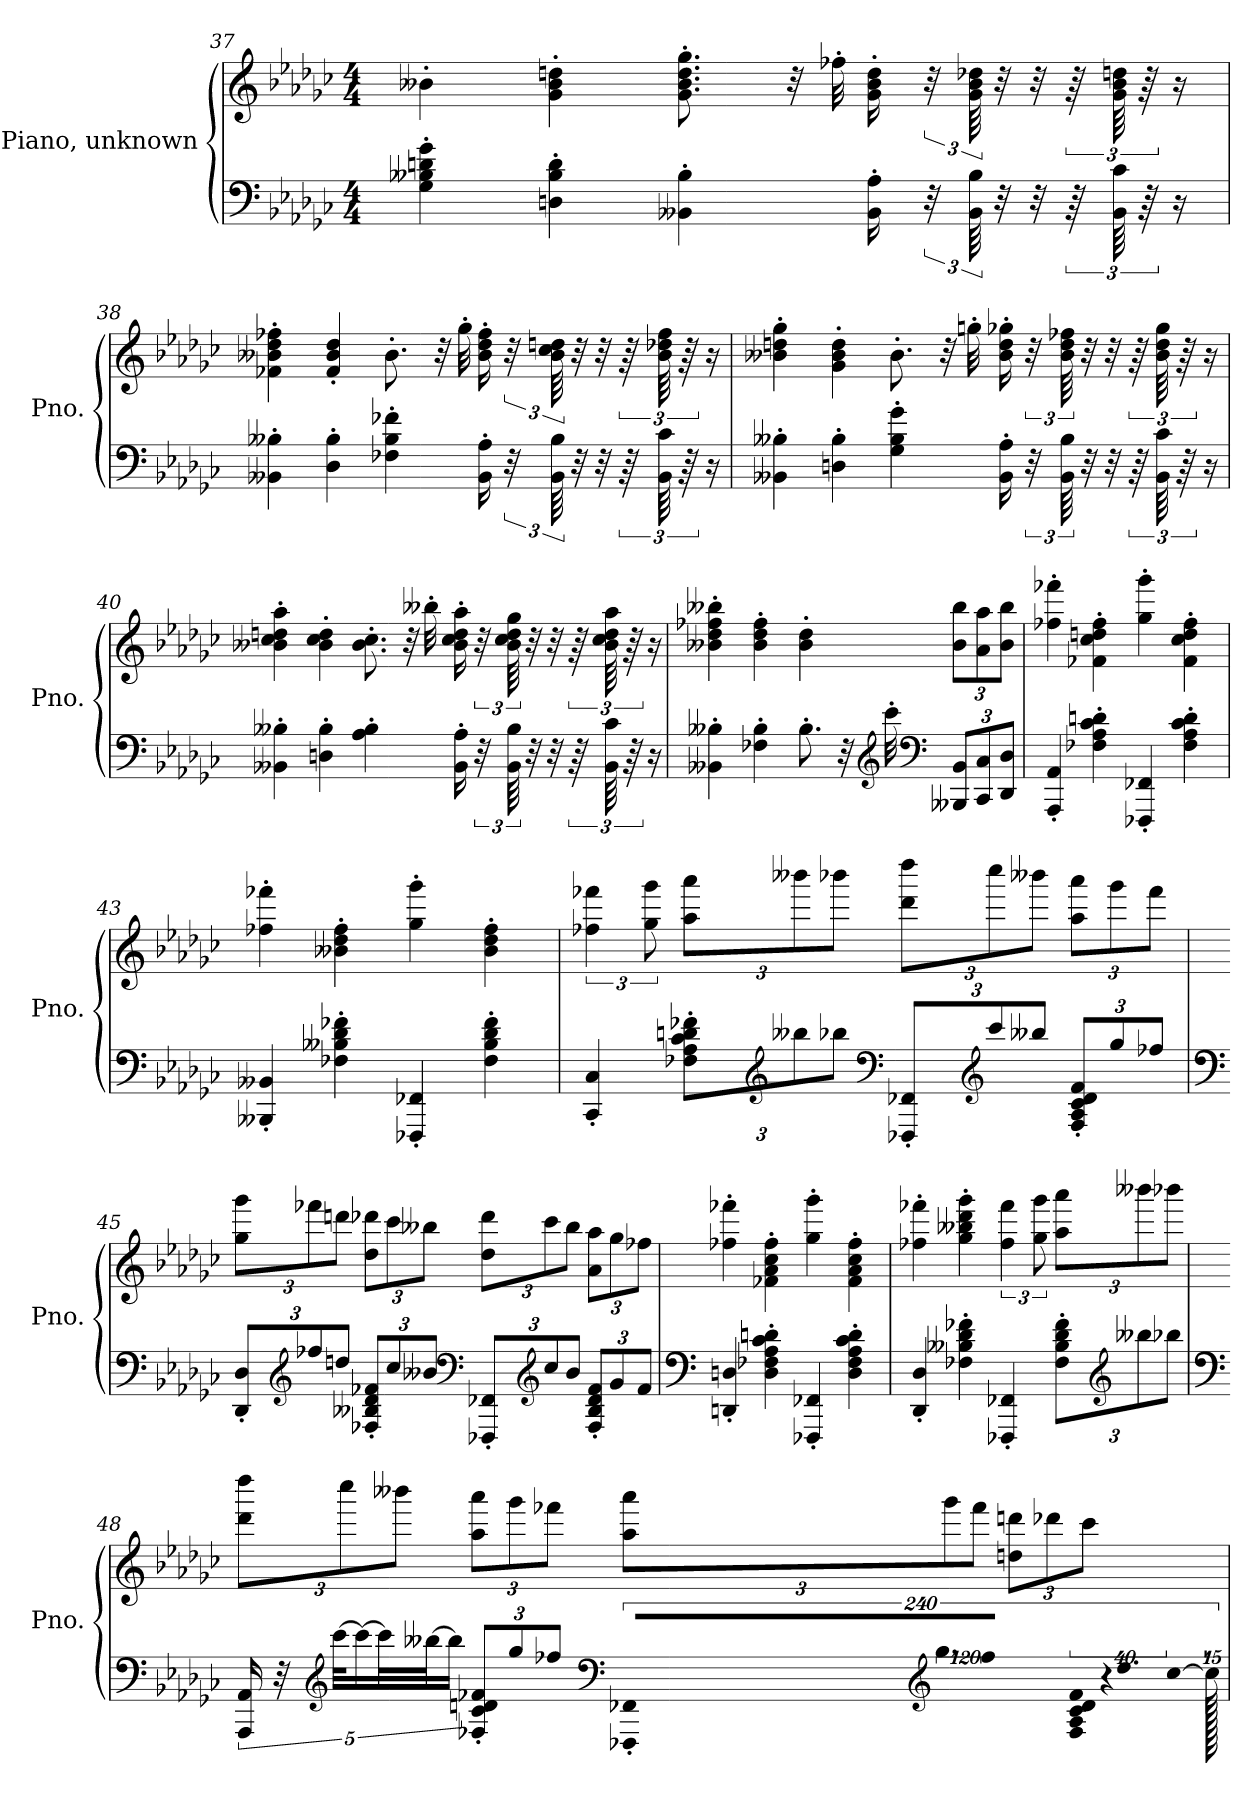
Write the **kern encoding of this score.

**kern	**kern
*part1	*part1
*staff2	*staff1
*I"Piano, unknown	*
*I'Pno.	*
*clefF4	*clefG2
*k[b-e-a-d-g-c-]	*k[b-e-a-d-g-c-]
*M4/4	*M4/4
=37	=37
4G-\' 4B--X\' 4dn\' 4g-\'	4b--X'\
4Dn\' 4B--\' 4d\'	4g-\' 4b--\' 4ddn\'
4BB--X\' 4B--\'	8.g-\' 8.b--\' 8.dd\' 8.gg-\'
.	32r
.	32ff-X'\
16BB--\' 16A-\'	16g-\' 16b--\' 16dd\'
48r	48r
96BB--\ 96B--\	96g-\ 96b--\ 96dd-X\
32r	32r
32r	32r
96r	96r
96BB--\ 96c-\	96g-\ 96b--\ 96ddn\
96r	96r
16r	16r
!!LO:PB:g=z
=38	=38
4BB--X\' 4B--X\'	4f-X\' 4b--X\' 4dd-\' 4ff-X\'
4D-\' 4B--\'	4f-/' 4b--/' 4dd-/'
4F-X\' 4B--\' 4f-X\'	8.b--'\
.	32r
.	32gg-'\
16BB--\' 16A-\'	16b--\' 16dd-\' 16ff-\'
48r	48r
96BB--\ 96B--\	96b--\ 96cc-\ 96ddn\
32r	32r
32r	32r
96r	96r
96BB--\ 96c-\	96b--\ 96dd-X\ 96ff-\
96r	96r
16r	16r
=39	=39
4BB--X\' 4B--X\'	4b--X\' 4ddn\' 4gg-\'
4Dn\' 4B--\'	4g-\' 4b--\' 4dd\'
4G-\' 4B--\' 4g-\'	8.b--'\
.	32r
.	32ggn'\
16BB--\' 16A-\'	16b--\' 16dd\' 16gg-X\'
48r	48r
96BB--\ 96B--\	96b--\ 96dd\ 96ff-X\
32r	32r
32r	32r
96r	96r
96BB--\ 96c-\	96b--\ 96dd\ 96gg-\
96r	96r
16r	16r
!!LO:LB:g=z
=40	=40
4BB--X\' 4B--X\'	4b--X\' 4cc-\' 4ddn\' 4aa-\'
4Dn\' 4B--\'	4b--\' 4cc-\' 4dd\'
4A-\' 4B--\'	8.b--\' 8.cc-\'
.	32r
.	32bb--X'\
16BB--\' 16A-\'	16b--\' 16cc-\' 16dd\' 16aa-\'
48r	48r
96BB--\ 96B--\	96b--\ 96cc-\ 96dd\ 96gg-\
32r	32r
32r	32r
96r	96r
96BB--\ 96c-\	96b--\ 96cc-\ 96dd\ 96aa-\
96r	96r
16r	16r
=41	=41
4BB--X\' 4B--X\'	4b--X\' 4dd-\' 4ff-X\' 4bb--X\'
4F-X\' 4B--\'	4b--\' 4dd-\' 4ff-\'
8.B--'\	4b--\' 4dd-\'
32r	.
*clefG2	*
32ccc-'\	.
*clefF4	*
*Xbrackettup	*Xbrackettup
12BBB--X/ 12BB--/L	12b--\ 12bb--\L
12CC-/ 12C-/	12a-\ 12aa-\
12DD-/ 12D-/J	12b--\ 12bb--\J
!!LO:LB:g=z
=42	=42
4AAA-/' 4AA-/'	4ff-X\' 4fff-X\'
4F-X\' 4A-\' 4c-\' 4dn\'	4f-X\' 4cc-\' 4ddn\' 4ff-\'
4FFF-X/' 4FF-X/'	4gg-\' 4ggg-\'
4F-\' 4A-\' 4c-\' 4d\'	4f-\' 4cc-\' 4dd\' 4ff-\'
=43	=43
4BBB--X/' 4BB--X/'	4ff-X\' 4fff-X\'
4F-X\' 4B--X\' 4d-\' 4f-X\'	4b--X\' 4dd-\' 4ff-\'
4FFF-X/' 4FF-X/'	4gg-\' 4ggg-\'
4F-\' 4B--\' 4d-\' 4f-\'	4b--\' 4dd-\' 4ff-\'
=44	=44
*	*brackettup
4CC-/' 4C-/'	6ff-X\ 6fff-X\
.	12gg-\ 12ggg-\
*	*Xbrackettup
12F-X\' 12A-\' 12c-\' 12dn\' 12f-X\'L	12aa-\ 12aaa-\L
*clefG2	*
12bb--X\	12bbb--X\
12bb-X\J	12bbb-X\J
*clefF4	*
12FFF-X/' 12FF-X/'L	12ddd-\ 12dddd-\L
*clefG2	*
12ccc-/	12cccc-\
12bb--X/J	12bbb--X\J
12F-/' 12A-/' 12c-/' 12d/' 12f-/'L	12aa-\ 12aaa-\L
12gg-/	12ggg-\
12ff-X/J	12fff-\J
!!LO:LB:g=z
=45	=45
*clefF4	*
12DD-/' 12D-/'L	12gg-\ 12ggg-\L
*clefG2	*
12ff-X/	12fff-X\
12ddn/J	12dddn\J
12F-X/' 12B--X/' 12d-/' 12f-X/'L	12dd-\ 12ddd-X\L
12cc-/	12ccc-\
12b--X/J	12bb--X\J
*clefF4	*
12FFF-X/' 12FF-X/'L	12dd-\ 12ddd-\L
*clefG2	*
12cc-/	12ccc-\
12b--/J	12bb--\J
12F-/' 12B--/' 12d-/' 12f-/'L	12a-\ 12aa-\L
12g-/	12gg-\
12f-/J	12ff-X\J
=46	=46
*clefF4	*
4DDn/' 4Dn/'	4ff-X\' 4fff-X\'
4D\' 4F-X\' 4A-\' 4c-\' 4dn\'	4f-X\' 4a-\' 4cc-\' 4ff-\'
4FFF-X/' 4FF-X/'	4gg-\' 4ggg-\'
4D\' 4F-\' 4A-\' 4c-\' 4d\'	4f-\' 4a-\' 4cc-\' 4ff-\'
!!LO:LB:g=z
=47	=47
4DD-/' 4D-/'	4ff-X\' 4fff-X\'
4F-X\' 4B--X\' 4d-\' 4f-X\'	4gg-\' 4bb--X\' 4ddd-\' 4ggg-\'
*	*brackettup
4FFF-X/' 4FF-X/'	6ff-\ 6fff-\
.	12gg-\ 12ggg-\
*	*Xbrackettup
12F-\' 12B--\' 12d-\' 12f-\'L	12aa-\ 12aaa-\L
*clefG2	*
12bb--X\	12bbb--X\
12bb-X\J	12bbb-X\J
!!LO:LB:g=z
=48	=48
*clefF4	*
*brackettup	*
20AAA-/ 20AA-/	12ddd-\ 12dddd-\L
40r	.
*clefG2	*
[40ccc-\KLL	.
.	12cccc-\
20ccc-\_	.
40ccc-\L]	.
.	12bbb--X\J
[40bb--X\J	.
20bb--\JJ]	.
*Xbrackettup	*
12F-X/' 12c-/' 12dn/' 12f-X/'L	12aa-\ 12aaa-\L
12gg-/	12ggg-\
12ff-X/J	12fff-X\J
*clefF4	*
*brackettup	*
!LO:N:vis=16	!
1920%137FFF-X/' 1920%137FF-X/'LL	12aa-\ 12aaa-\L
*clefG2	*
!LO:N:vis=16.	!
960%103gg-/	.
.	12ggg-\
.	12fff-\J
!LO:N:vis=16	!
1920%137ff-/JJ	.
!LO:N:vis=32	!
640%23F-/ 640%23A-/ 640%23c-/ 640%23d/ 640%23f-/	12ddn\ 12dddn\L
!LO:N:vis=32	!
640%23r	.
!LO:N:vis=16.	!
960%103dd-\LL	.
.	12ddd-X\
.	12ccc-\J
[240%17cc-\J	.
1920cc-\]	1920ryy
=	=
*-	*-
